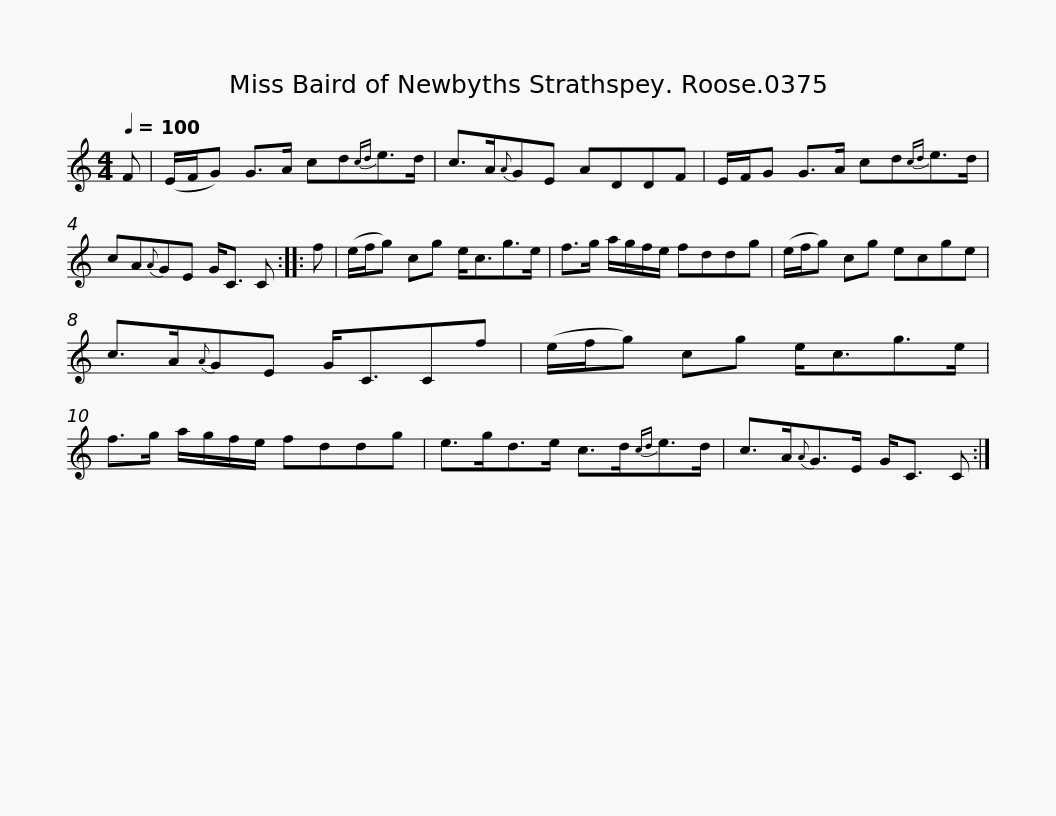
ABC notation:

X:1
L:1/8
Q:1/4=100
M:4/4
I:linebreak $
K:C
V:1 treble
V:1
 F | (E/F/G) G>A cd{cd}e>d | c>A{A}GE ADDF | E/F/G G>A cd{cd}e>d | cA{A}GE G<C C :: %5
 f |$ (e/f/g) cg e<cg>e | f>g a/g/f/e/ fddg | (e/f/g) cg ecge | c>A{A}GE G<CCf |$ %10
 (e/f/g) cg e<cg>e | f>g a/g/f/e/ fddg | e>gd>e c>d{cd}e>d | c>A{A}G>E G<C C :| %14
